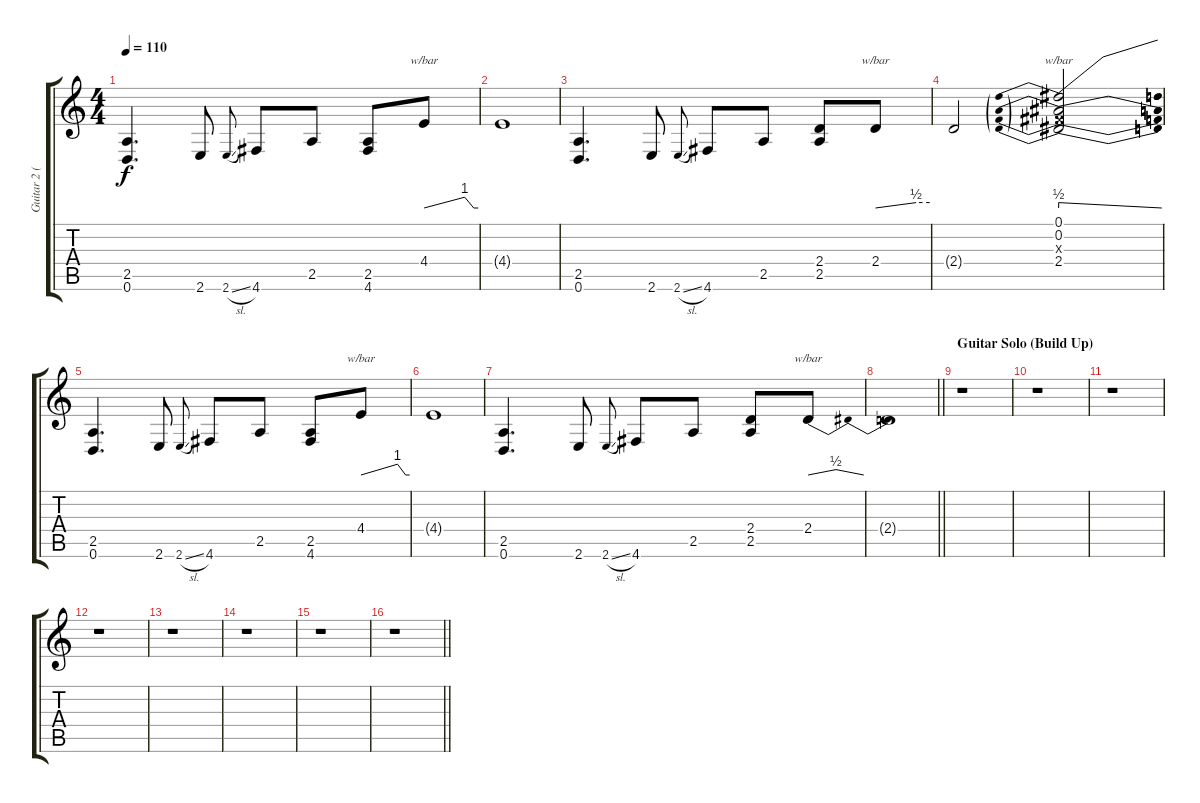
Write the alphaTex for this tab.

\track ("Guitar 2 (Distortion)" "Guitar 2 (") {instrument distortionguitar}
\staff {score tabs}
\tuning (D4 A3 F3 C3 G2 D2) {hide}
\ts (4 4)
\tempo 110
\clef g2
\ks c
(2.5 0.6).4{d dy f} 2.6.8 2.6{sl}.8{gr onbeat} 4.6.8 2.5.8 (2.5 4.6).8 4.4.8{tbe (custom default 0 0 45 4 55 0 60 0)} |
4.4{t}.1 |
(2.5 0.6).4{d} 2.6.8 2.6{sl}.8{gr onbeat} 4.6.8 2.5.8 (2.4 2.5).8 2.4.8{tbe (custom default 0 0 45 2 60 2)} |
2.4{t}.2 (0.1 0.2 0.3{x} 2.4).2{tbe (predivedive default 0 2 60 0)} |
(2.5 0.6).4{d} 2.6.8 2.6{sl}.8{gr onbeat} 4.6.8 2.5.8 (2.5 4.6).8 4.4.8{tbe (custom default 0 0 45 4 55 0 60 0)} |
4.4{t}.1 |
(2.5 0.6).4{d} 2.6.8 2.6{sl}.8{gr onbeat} 4.6.8 2.5.8 (2.4 2.5).8 2.4.8{tbe (dip default 0 0 30 2 45 2 60 0)} |
\barLineRight lightlight
2.4{t}.1 |
\section ("" "Guitar Solo (Build Up)")
r.1 |
r.1 |
r.1 |
r.1 |
r.1 |
r.1 |
r.1 |
\barLineRight lightlight
r.1
